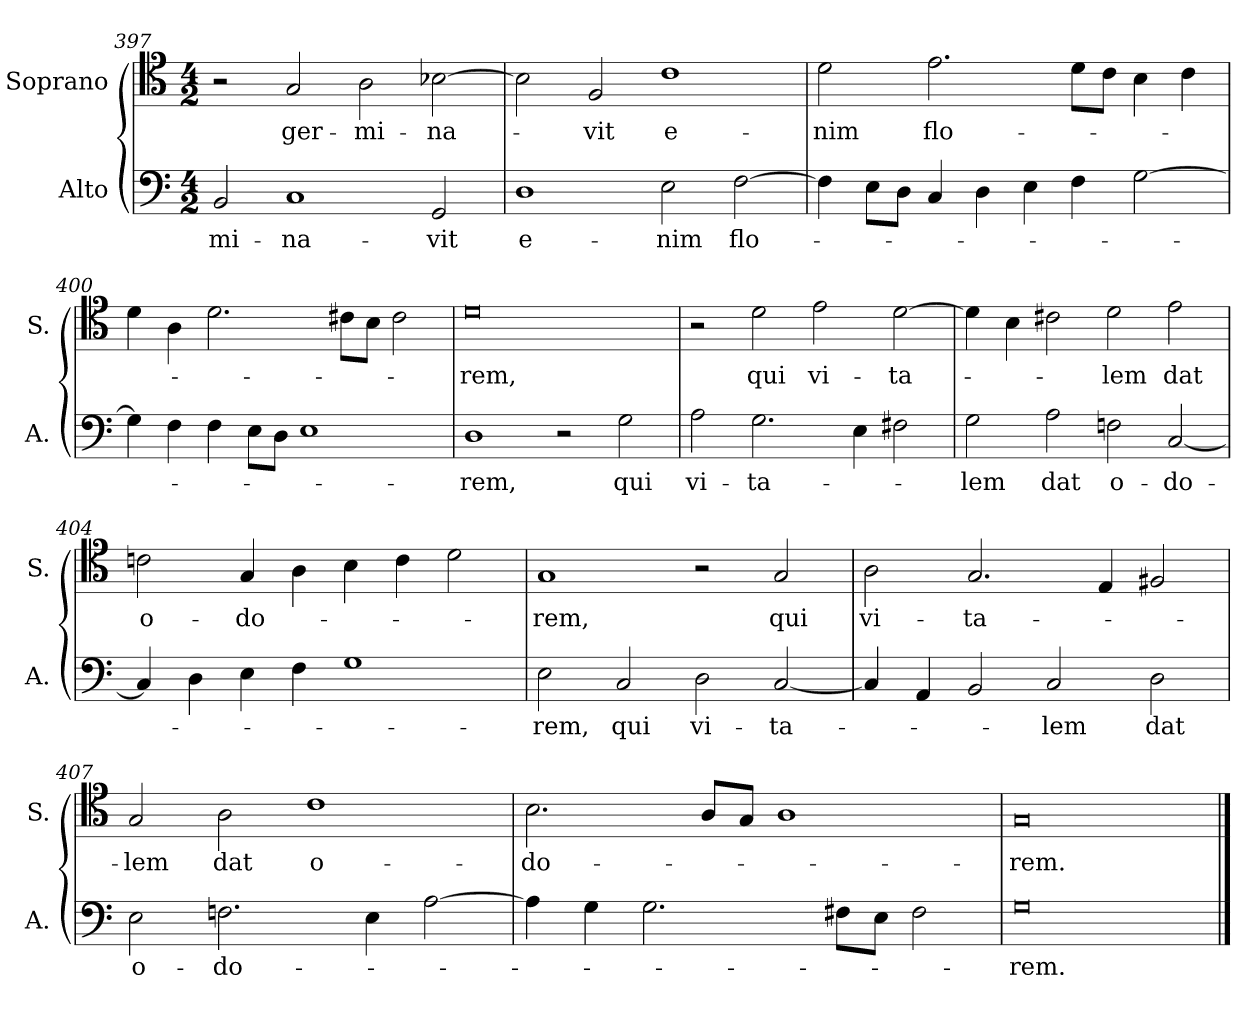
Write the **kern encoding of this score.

**kern	**text	**kern	**text
*part2	*part2	*part1	*part1
*staff2	*staff2	*staff1	*staff1
*I"Alto	*	*I"Soprano	*
*I'A.	*	*I'S.	*
!!LO:LB:g=z
*clefF4	*	*clefC4	*
*k[]	*	*k[]	*
*M4/2	*	*M4/2	*
=397	=397	=397	=397
!	!LO:LY:b	!	!
2BB/	-mi-	2r	.
!	!LO:LY:b	!	!LO:LY:b
1C	-na-	2G/	ger-
!	!	!	!LO:LY:b
.	.	2A\	-mi-
!	!LO:LY:b	!	!LO:LY:b
2GG/	-vit	[2B-X\	-na-
=398	=398	=398	=398
!	!LO:LY:b	!	!
1D	e-	2B-\]	.
!	!	!	!LO:LY:b
.	.	2F/	-vit
!	!LO:LY:b	!	!LO:LY:b
2E\	-nim	1c	e-
!	!LO:LY:b	!	!
[2F\	flo-	.	.
=399	=399	=399	=399
!	!	!	!LO:LY:b
4F\]	.	2d\	-nim
8E\L	.	.	.
8D\J	.	.	.
!	!	!	!LO:LY:b
4C/	.	2.e\	flo-
4D\	.	.	.
4E\	.	.	.
4F\	.	8d\L	.
.	.	8c\J	.
[2G\	.	4B\	.
.	.	4c\	.
=400	=400	=400	=400
4G\]	.	4d\	.
4F\	.	4A\	.
4F\	.	2.d\	.
8E\L	.	.	.
8D\J	.	.	.
1E	.	.	.
.	.	8c#X\L	.
.	.	8B\J	.
.	.	2c#\	.
=401	=401	=401	=401
!	!LO:LY:b	!	!LO:LY:b
1D	-rem,	0d	-rem,
2r	.	.	.
!	!LO:LY:b	!	!
2G\	qui	.	.
=402	=402	=402	=402
!	!LO:LY:b	!	!
2A\	vi-	2r	.
!	!LO:LY:b	!	!LO:LY:b
2.G\	-ta-	2d\	qui
!	!	!	!LO:LY:b
.	.	2e\	vi-
4E\	.	.	.
!	!	!	!LO:LY:b
2F#X\	.	[2d\	-ta-
!!LO:LB:g=z
=403	=403	=403	=403
!	!LO:LY:b	!	!
2G\	-lem	4d\]	.
.	.	4B\	.
!	!LO:LY:b	!	!
2A\	dat	2c#X\	.
!	!LO:LY:b	!	!LO:LY:b
2Fn\	o-	2d\	-lem
!	!LO:LY:b	!	!LO:LY:b
[2C/	-do-	2e\	dat
=404	=404	=404	=404
!	!	!	!LO:LY:b
4C/]	.	2cn\	o-
4D\	.	.	.
!	!	!	!LO:LY:b
4E\	.	4G/	-do-
4F\	.	4A\	.
1G	.	4B\	.
.	.	4c\	.
.	.	2d\	.
=405	=405	=405	=405
!	!LO:LY:b	!	!LO:LY:b
2E\	-rem,	1G	-rem,
!	!LO:LY:b	!	!
2C/	qui	.	.
!	!LO:LY:b	!	!
2D\	vi-	2r	.
!	!LO:LY:b	!	!LO:LY:b
[2C/	-ta-	2G/	qui
=406	=406	=406	=406
!	!	!	!LO:LY:b
4C/]	.	2A\	vi-
4AA/	.	.	.
!	!	!	!LO:LY:b
2BB/	.	2.G/	-ta-
!	!LO:LY:b	!	!
2C/	-lem	.	.
.	.	4E/	.
!	!LO:LY:b	!	!
2D\	dat	2F#X/	.
=407	=407	=407	=407
!	!LO:LY:b	!	!LO:LY:b
2E\	o-	2G/	-lem
!	!LO:LY:b	!	!LO:LY:b
2.Fn\	-do-	2A\	dat
!	!	!	!LO:LY:b
.	.	1c	o-
4E\	.	.	.
[2A\	.	.	.
=408	=408	=408	=408
!	!	!	!LO:LY:b
4A\]	.	2.B\	-do-
4G\	.	.	.
2.G\	.	.	.
.	.	8A/L	.
.	.	8G/J	.
.	.	1A	.
8F#X\L	.	.	.
8E\J	.	.	.
2F#\	.	.	.
!!LO:PB:g=z
=409	=409	=409	=409
!	!LO:LY:b	!	!LO:LY:b
0G	-rem.	0G	-rem.
==	==	==	==
*-	*-	*-	*-
